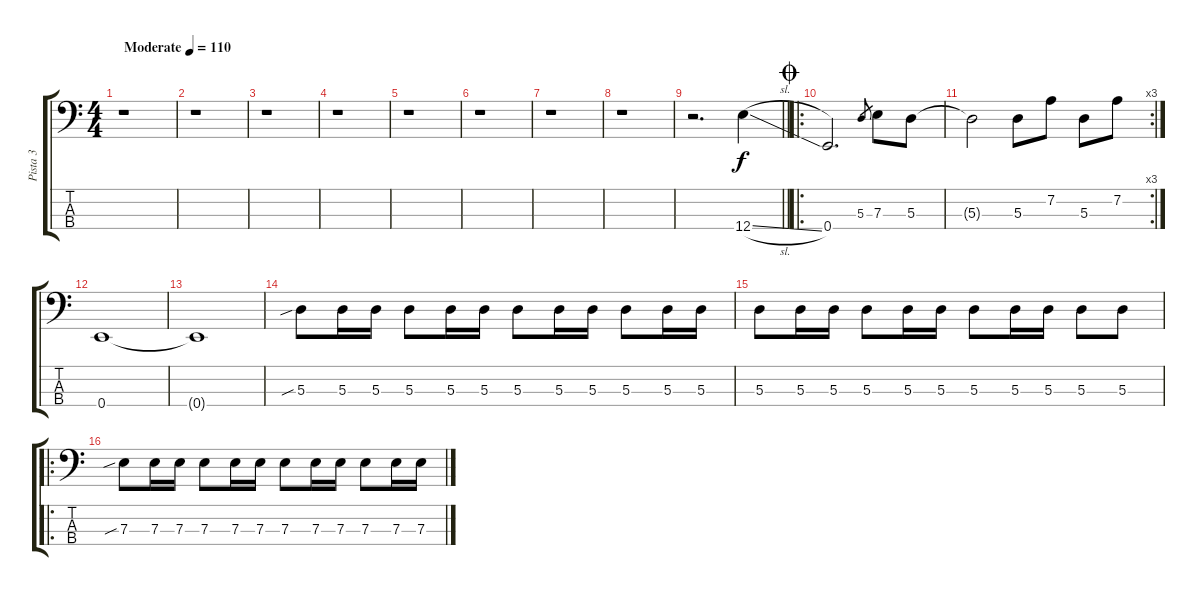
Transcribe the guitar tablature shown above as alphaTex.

\track ("Pista 3" "Pista 3") {instrument electricbassfinger}
\staff {score tabs}
\tuning (G2 D2 A1 E1) {hide}
\ts (4 4)
\tempo (110 "Moderate")
\clef f4
\ks c
r.1{dy f instrument electricbassfinger} |
r.1 |
r.1 |
r.1 |
r.1 |
r.1 |
r.1 |
r.1 |
\barLineRight lightlight
r.2{d} 12.4{sl}.4 |
\ro
\jump coda
0.4.2{d} 5.3.8{gr} 7.3.8 5.3.8 |
\rc 3
5.3{t}.2 5.3.8 7.2.8 5.3.8 7.2.8 |
0.4.1 |
0.4{t}.1 |
5.3{sib}.8 5.3.16 5.3.16 5.3.8 5.3.16 5.3.16 5.3.8 5.3.16 5.3.16 5.3.8 5.3.16 5.3.16 |
5.3.8 5.3.16 5.3.16 5.3.8 5.3.16 5.3.16 5.3.8 5.3.16 5.3.16 5.3.8 5.3.8 |
\ro
7.3{sib}.8 7.3.16 7.3.16 7.3.8 7.3.16 7.3.16 7.3.8 7.3.16 7.3.16 7.3.8 7.3.16 7.3.16
